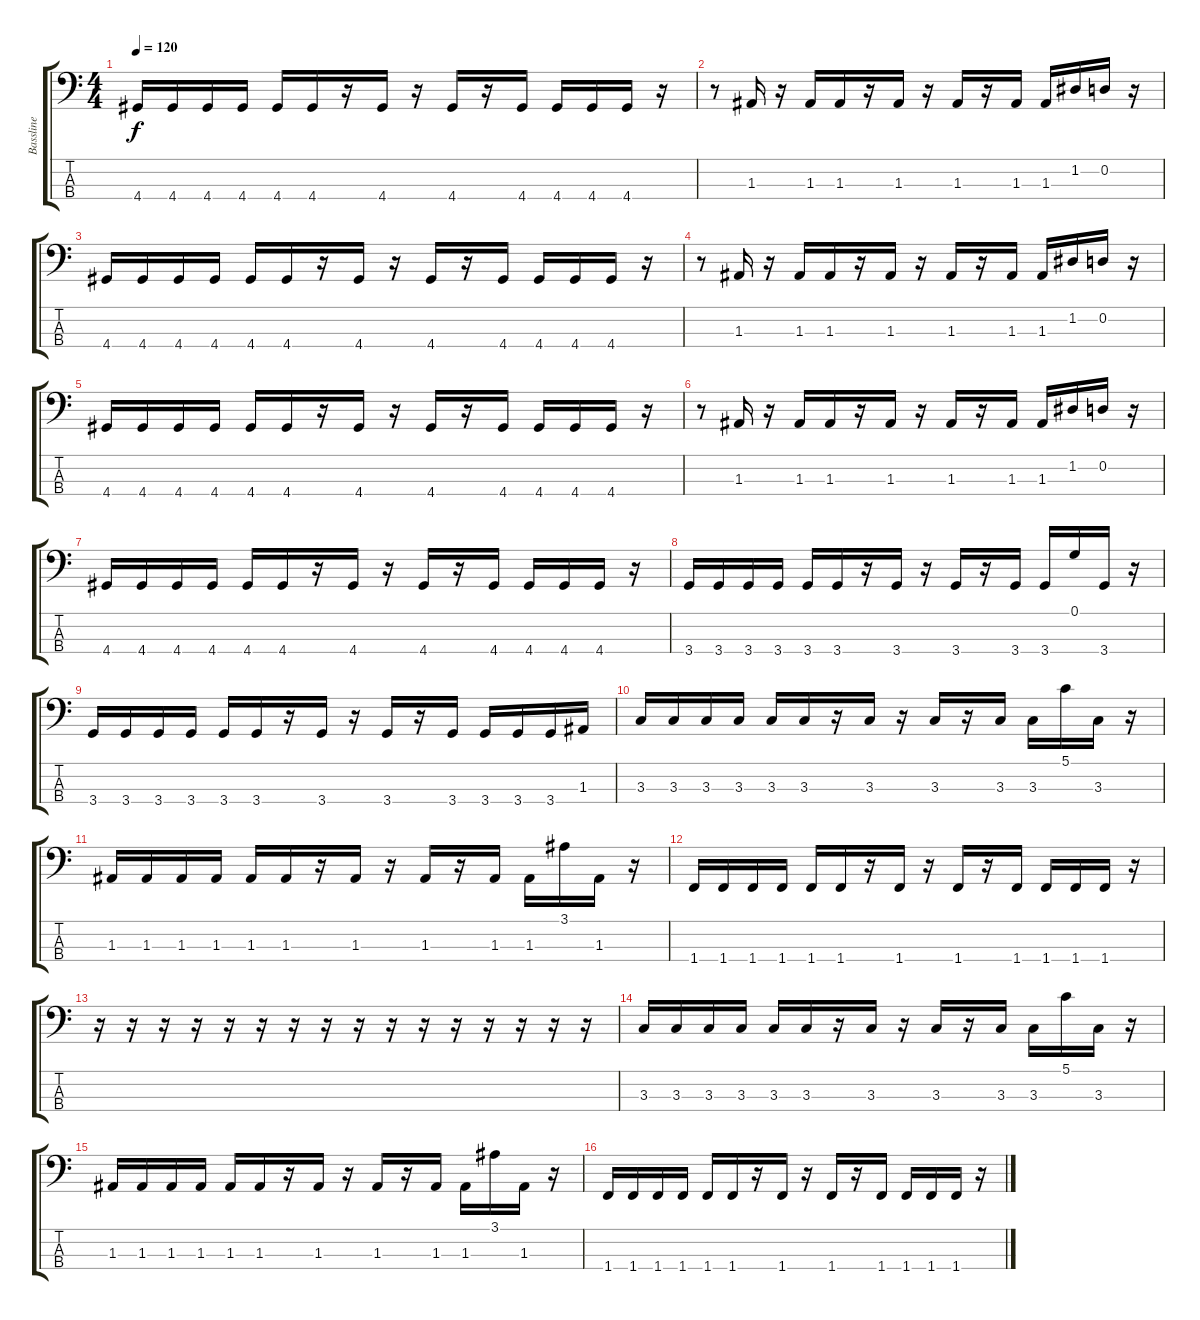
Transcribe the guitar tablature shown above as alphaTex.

\track ("Bassline" "Bassline") {instrument slapbass1}
\staff {score tabs}
\tuning (G2 D2 A1 E1) {hide}
\ts (4 4)
\tempo 120
\clef f4
\ks c
4.4.16{dy f} 4.4.16 4.4.16 4.4.16 4.4.16 4.4.16 r.16 4.4.16 r.16 4.4.16 r.16 4.4.16 4.4.16 4.4.16 4.4.16 r.16 |
r.8 1.3.16 r.16 1.3.16 1.3.16 r.16 1.3.16 r.16 1.3.16 r.16 1.3.16 1.3.16 1.2.16 0.2.16 r.16 |
4.4.16 4.4.16 4.4.16 4.4.16 4.4.16 4.4.16 r.16 4.4.16 r.16 4.4.16 r.16 4.4.16 4.4.16 4.4.16 4.4.16 r.16 |
r.8 1.3.16 r.16 1.3.16 1.3.16 r.16 1.3.16 r.16 1.3.16 r.16 1.3.16 1.3.16 1.2.16 0.2.16 r.16 |
4.4.16 4.4.16 4.4.16 4.4.16 4.4.16 4.4.16 r.16 4.4.16 r.16 4.4.16 r.16 4.4.16 4.4.16 4.4.16 4.4.16 r.16 |
r.8 1.3.16 r.16 1.3.16 1.3.16 r.16 1.3.16 r.16 1.3.16 r.16 1.3.16 1.3.16 1.2.16 0.2.16 r.16 |
4.4.16 4.4.16 4.4.16 4.4.16 4.4.16 4.4.16 r.16 4.4.16 r.16 4.4.16 r.16 4.4.16 4.4.16 4.4.16 4.4.16 r.16 |
3.4.16 3.4.16 3.4.16 3.4.16 3.4.16 3.4.16 r.16 3.4.16 r.16 3.4.16 r.16 3.4.16 3.4.16 0.1.16 3.4.16 r.16 |
3.4.16 3.4.16 3.4.16 3.4.16 3.4.16 3.4.16 r.16 3.4.16 r.16 3.4.16 r.16 3.4.16 3.4.16 3.4.16 3.4.16 1.3.16 |
3.3.16 3.3.16 3.3.16 3.3.16 3.3.16 3.3.16 r.16 3.3.16 r.16 3.3.16 r.16 3.3.16 3.3.16 5.1.16 3.3.16 r.16 |
1.3.16 1.3.16 1.3.16 1.3.16 1.3.16 1.3.16 r.16 1.3.16 r.16 1.3.16 r.16 1.3.16 1.3.16 3.1.16 1.3.16 r.16 |
1.4.16 1.4.16 1.4.16 1.4.16 1.4.16 1.4.16 r.16 1.4.16 r.16 1.4.16 r.16 1.4.16 1.4.16 1.4.16 1.4.16 r.16 |
r.16 r.16 r.16 r.16 r.16 r.16 r.16 r.16 r.16 r.16 r.16 r.16 r.16 r.16 r.16 r.16 |
3.3.16 3.3.16 3.3.16 3.3.16 3.3.16 3.3.16 r.16 3.3.16 r.16 3.3.16 r.16 3.3.16 3.3.16 5.1.16 3.3.16 r.16 |
1.3.16 1.3.16 1.3.16 1.3.16 1.3.16 1.3.16 r.16 1.3.16 r.16 1.3.16 r.16 1.3.16 1.3.16 3.1.16 1.3.16 r.16 |
1.4.16 1.4.16 1.4.16 1.4.16 1.4.16 1.4.16 r.16 1.4.16 r.16 1.4.16 r.16 1.4.16 1.4.16 1.4.16 1.4.16 r.16
